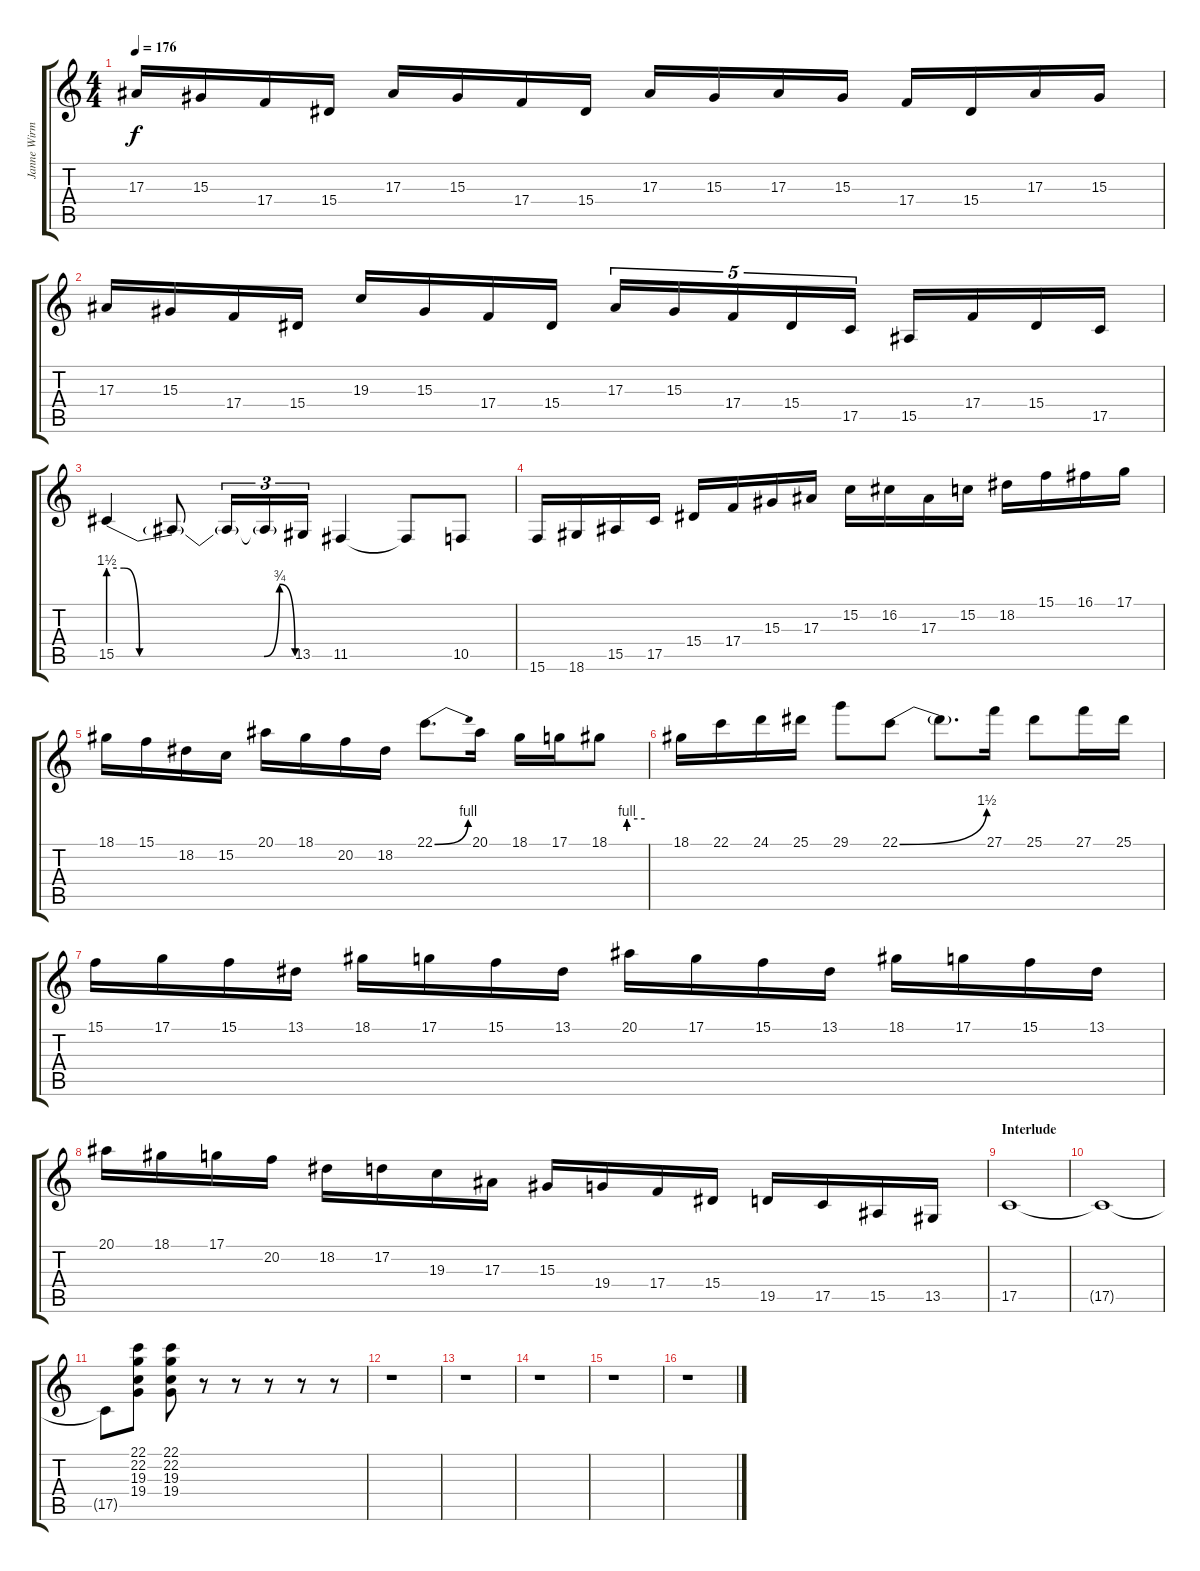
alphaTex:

\track ("Janne Wirman [Lead Keyboard]" "Janne Wirm") {instrument synthbrass1}
\staff {score tabs}
\tuning (D4 A3 F3 C3 G2 D2) {hide}
\ts (4 4)
\tempo 176
\clef g2
\ks c
17.3.16{dy f} 15.3.16 17.4.16 15.4.16 17.3.16 15.3.16 17.4.16 15.4.16 17.3.16 15.3.16 17.3.16 15.3.16 17.4.16 15.4.16 17.3.16 15.3.16 |
17.3.16 15.3.16 17.4.16 15.4.16 19.3.16 15.3.16 17.4.16 15.4.16 17.3.16{tu (5 4)} 15.3.16{tu (5 4)} 17.4.16{tu (5 4)} 15.4.16{tu (5 4)} 17.5.16{tu (5 4)} 15.5.16 17.4.16 15.4.16 17.5.16 |
15.5{be (custom 0 6 5 6 10 0 40 0 50 0 55 3 55 3 60 0)}.4 15.5{t}.8 15.5{t}.16{tu (3 2)} 15.5{t}.16{tu (3 2)} 13.5.16{tu (3 2)} 11.5.4 11.5{t}.8 10.5.8 |
15.6.16 18.6.16 15.5.16 17.5.16 15.4.16 17.4.16 15.3.16 17.3.16 15.2.16 16.2.16 17.3.16 15.2.16 18.2.16 15.1.16 16.1.16 17.1.16 |
18.1.16 15.1.16 18.2.16 15.2.16 20.1.16 18.1.16 20.2.16 18.2.16 22.1{be (bend 0 0 60 4)}.8{d} 20.1.16 18.1.16 17.1.16 18.1{be (custom 0 0 30 0 30 4 60 4)}.8 |
18.1.16 22.1.16 24.1.16 25.1.16 29.1.8 22.1{be (bend 0 0 60 6)}.8 22.1{t}.8{d} 27.1.16 25.1.8 27.1.16 25.1.16 |
15.1.16 17.1.16 15.1.16 13.1.16 18.1.16 17.1.16 15.1.16 13.1.16 20.1.16 17.1.16 15.1.16 13.1.16 18.1.16 17.1.16 15.1.16 13.1.16 |
20.1.16 18.1.16 17.1.16 20.2.16 18.2.16 17.2.16 19.3.16 17.3.16 15.3.16 19.4.16 17.4.16 15.4.16 19.5.16 17.5.16 15.5.16 13.5.16 |
\section ("" "Interlude")
17.5.1 |
17.5{t}.1 |
17.5{t}.8 (22.1 22.2 19.3 19.4).8 (22.1 22.2 19.3 19.4).8 r.8 r.8 r.8 r.8 r.8 |
r.1 |
r.1 |
r.1 |
r.1 |
r.1
